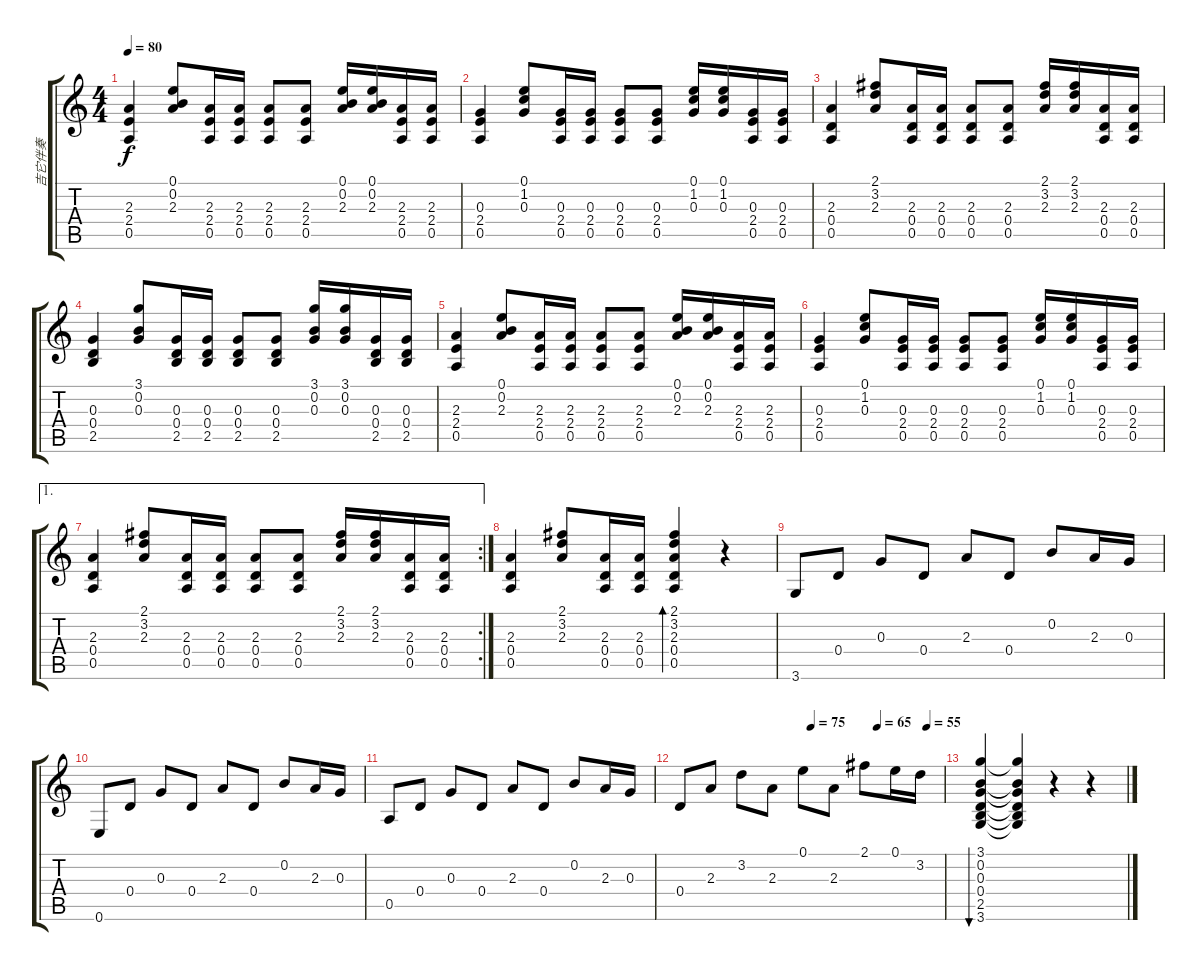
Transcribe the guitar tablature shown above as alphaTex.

\track ("   吉它伴奏" "   吉它伴奏") {instrument acousticguitarsteel}
\staff {score tabs}
\tuning (E4 B3 G3 D3 A2 E2) {hide}
\ts (4 4)
\tempo 80
\clef g2
\ks c
(2.3 2.4 0.5).4{dy f} (0.1 0.2 2.3).8 (2.3 2.4 0.5).16 (2.3 2.4 0.5).16 (2.3 2.4 0.5).8 (2.3 2.4 0.5).8 (0.1 0.2 2.3).16 (0.1 0.2 2.3).16 (2.3 2.4 0.5).16 (2.3 2.4 0.5).16 |
(0.3 2.4 0.5).4 (0.1 1.2 0.3).8 (0.3 2.4 0.5).16 (0.3 2.4 0.5).16 (0.3 2.4 0.5).8 (0.3 2.4 0.5).8 (0.1 1.2 0.3).16 (0.1 1.2 0.3).16 (0.3 2.4 0.5).16 (0.3 2.4 0.5).16 |
(2.3 0.4 0.5).4 (2.1 3.2 2.3).8 (2.3 0.4 0.5).16 (2.3 0.4 0.5).16 (2.3 0.4 0.5).8 (2.3 0.4 0.5).8 (2.1 3.2 2.3).16 (2.1 3.2 2.3).16 (2.3 0.4 0.5).16 (2.3 0.4 0.5).16 |
(0.3 0.4 2.5).4 (3.1 0.2 0.3).8 (0.3 0.4 2.5).16 (0.3 0.4 2.5).16 (0.3 0.4 2.5).8 (0.3 0.4 2.5).8 (3.1 0.2 0.3).16 (3.1 0.2 0.3).16 (0.3 0.4 2.5).16 (0.3 0.4 2.5).16 |
(2.3 2.4 0.5).4 (0.1 0.2 2.3).8 (2.3 2.4 0.5).16 (2.3 2.4 0.5).16 (2.3 2.4 0.5).8 (2.3 2.4 0.5).8 (0.1 0.2 2.3).16 (0.1 0.2 2.3).16 (2.3 2.4 0.5).16 (2.3 2.4 0.5).16 |
(0.3 2.4 0.5).4 (0.1 1.2 0.3).8 (0.3 2.4 0.5).16 (0.3 2.4 0.5).16 (0.3 2.4 0.5).8 (0.3 2.4 0.5).8 (0.1 1.2 0.3).16 (0.1 1.2 0.3).16 (0.3 2.4 0.5).16 (0.3 2.4 0.5).16 |
\ae 1
\rc 2
(2.3 0.4 0.5).4 (2.1 3.2 2.3).8 (2.3 0.4 0.5).16 (2.3 0.4 0.5).16 (2.3 0.4 0.5).8 (2.3 0.4 0.5).8 (2.1 3.2 2.3).16 (2.1 3.2 2.3).16 (2.3 0.4 0.5).16 (2.3 0.4 0.5).16 |
(2.3 0.4 0.5).4 (2.1 3.2 2.3).8 (2.3 0.4 0.5).16 (2.3 0.4 0.5).16 (2.1 3.2 2.3 0.4 0.5).4{bd 120} r.4 |
3.6.8 0.4.8 0.3.8 0.4.8 2.3.8 0.4.8 0.2.8 2.3.16 0.3.16 |
0.6.8 0.4.8 0.3.8 0.4.8 2.3.8 0.4.8 0.2.8 2.3.16 0.3.16 |
0.5.8{volume 12} 0.4.8 0.3.8 0.4.8 2.3.8 0.4.8 0.2.8{volume 10} 2.3.16 0.3.16 |
\tempo (75 0.5)
\tempo (65 0.75)
\tempo (55 0.9375)
0.4.8{volume 9} 2.3.8 3.2.8 2.3.8 0.1.8 2.3.8 2.1.8{volume 7} 0.1.16 3.2.16{volume 7} |
(3.1 0.2 0.3 0.4 2.5 3.6).4{bu 240} (3.1{t} 0.2{t} 0.3{t} 0.4{t} 2.5{t} 3.6{t}).4 r.4 r.4
